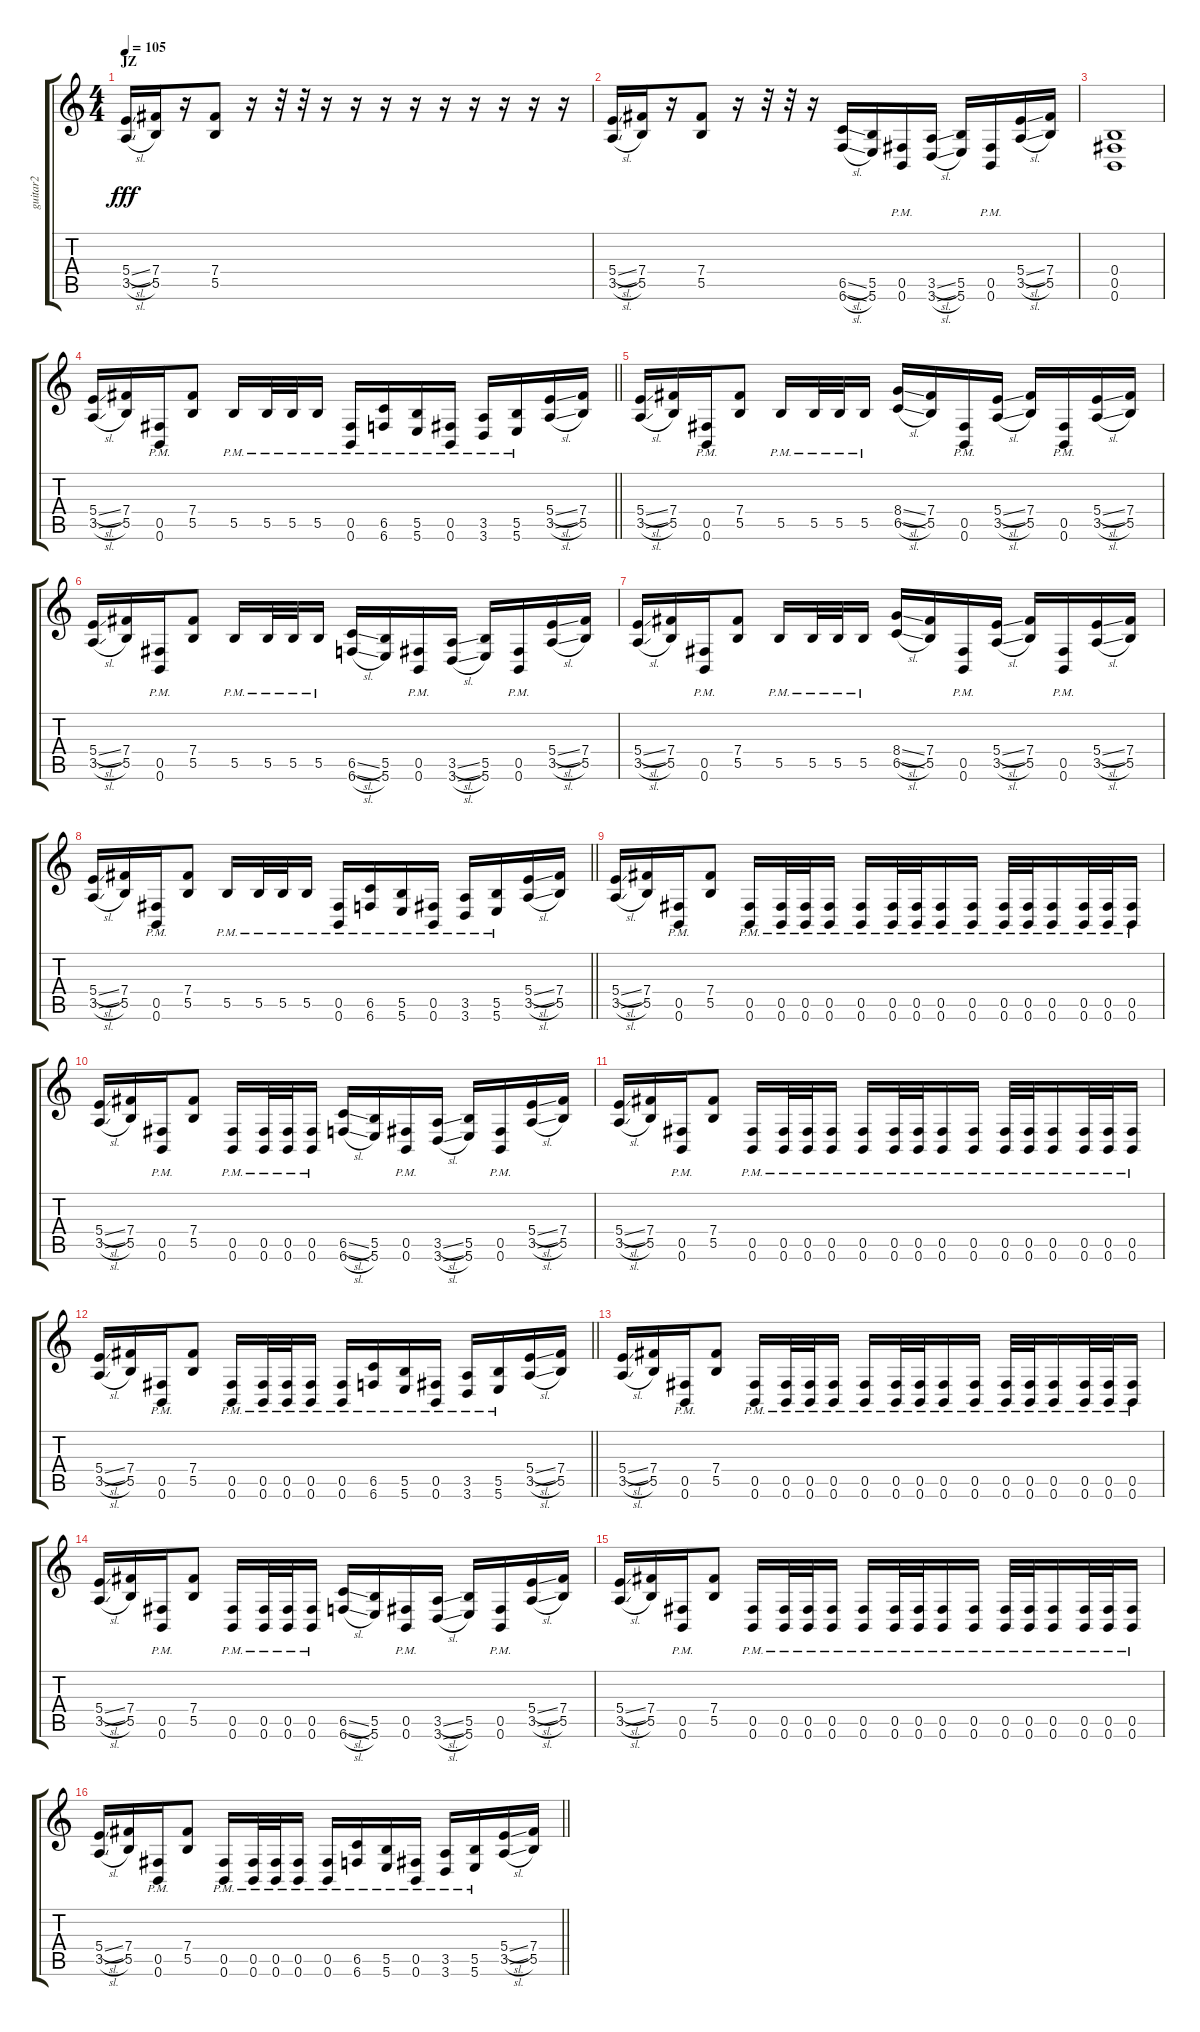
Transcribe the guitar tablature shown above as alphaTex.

\track ("guitar2" "guitar2") {instrument distortionguitar}
\staff {score tabs}
\tuning (Db4 Ab3 E3 B2 Gb2 B1) {hide}
\ts (4 4)
\section ("" "JZ")
\tempo 105
\clef g2
\ks c
(5.4{sl} 3.5{sl}).16{dy fff} (7.4 5.5).16 r.16 (7.4 5.5).8 r.16 r.32 r.32 r.16 r.16 r.16 r.16 r.16 r.16 r.16 r.16 r.16 |
(5.4{sl} 3.5{sl}).16 (7.4 5.5).16 r.16 (7.4 5.5).8 r.16 r.32 r.32 r.16 (6.5{sl} 6.6{sl}).16 (5.5 5.6).16 (0.5{pm} 0.6{pm}).16 (3.5{sl} 3.6{sl}).16 (5.5 5.6).16 (0.5{pm} 0.6{pm}).16 (5.4{sl} 3.5{sl}).16 (7.4 5.5).16 |
(0.4 0.5 0.6).1 |
\barLineRight lightlight
(5.4{sl} 3.5{sl}).16 (7.4 5.5).16 (0.5{pm} 0.6{pm}).16 (7.4 5.5).8 5.5{pm}.16 5.5{pm}.32 5.5{pm}.32 5.5{pm}.16 (0.5{pm} 0.6{pm}).16 (6.5{pm} 6.6{pm}).16 (5.5{pm} 5.6{pm}).16 (0.5{pm} 0.6{pm}).16 (3.5{pm} 3.6{pm}).16 (5.5{pm} 5.6{pm}).16 (5.4{sl} 3.5{sl}).16 (7.4 5.5).16 |
\section ("" "")
(5.4{sl} 3.5{sl}).16 (7.4 5.5).16 (0.5{pm} 0.6{pm}).16 (7.4 5.5).8 5.5{pm}.16 5.5{pm}.32 5.5{pm}.32 5.5{pm}.16 (8.4{sl} 6.5{sl}).16 (7.4 5.5).16 (0.5{pm} 0.6{pm}).16 (5.4{sl} 3.5{sl}).16 (7.4 5.5).16 (0.5{pm} 0.6{pm}).16 (5.4{sl} 3.5{sl}).16 (7.4 5.5).16 |
(5.4{sl} 3.5{sl}).16 (7.4 5.5).16 (0.5{pm} 0.6{pm}).16 (7.4 5.5).8 5.5{pm}.16 5.5{pm}.32 5.5{pm}.32 5.5{pm}.16 (6.5{sl} 6.6{sl}).16 (5.5 5.6).16 (0.5{pm} 0.6{pm}).16 (3.5{sl} 3.6{sl}).16 (5.5 5.6).16 (0.5{pm} 0.6{pm}).16 (5.4{sl} 3.5{sl}).16 (7.4 5.5).16 |
(5.4{sl} 3.5{sl}).16 (7.4 5.5).16 (0.5{pm} 0.6{pm}).16 (7.4 5.5).8 5.5{pm}.16 5.5{pm}.32 5.5{pm}.32 5.5{pm}.16 (8.4{sl} 6.5{sl}).16 (7.4 5.5).16 (0.5{pm} 0.6{pm}).16 (5.4{sl} 3.5{sl}).16 (7.4 5.5).16 (0.5{pm} 0.6{pm}).16 (5.4{sl} 3.5{sl}).16 (7.4 5.5).16 |
\barLineRight lightlight
(5.4{sl} 3.5{sl}).16 (7.4 5.5).16 (0.5{pm} 0.6{pm}).16 (7.4 5.5).8 5.5{pm}.16 5.5{pm}.32 5.5{pm}.32 5.5{pm}.16 (0.5{pm} 0.6{pm}).16 (6.5{pm} 6.6{pm}).16 (5.5{pm} 5.6{pm}).16 (0.5{pm} 0.6{pm}).16 (3.5{pm} 3.6{pm}).16 (5.5{pm} 5.6{pm}).16 (5.4{sl} 3.5{sl}).16 (7.4 5.5).16 |
\section ("" "")
(5.4{sl} 3.5{sl}).16 (7.4 5.5).16 (0.5{pm} 0.6{pm}).16 (7.4 5.5).8 (0.5{pm} 0.6{pm}).16 (0.5{pm} 0.6{pm}).32 (0.5{pm} 0.6{pm}).32 (0.5{pm} 0.6{pm}).16 (0.5{pm} 0.6{pm}).16 (0.5{pm} 0.6{pm}).32 (0.5{pm} 0.6{pm}).32 (0.5{pm} 0.6{pm}).16 (0.5{pm} 0.6{pm}).16 (0.5{pm} 0.6{pm}).32 (0.5{pm} 0.6{pm}).32 (0.5{pm} 0.6{pm}).16 (0.5{pm} 0.6{pm}).32 (0.5{pm} 0.6{pm}).32 (0.5{pm} 0.6{pm}).16 |
(5.4{sl} 3.5{sl}).16 (7.4 5.5).16 (0.5{pm} 0.6{pm}).16 (7.4 5.5).8 (0.5{pm} 0.6{pm}).16 (0.5{pm} 0.6{pm}).32 (0.5{pm} 0.6{pm}).32 (0.5{pm} 0.6{pm}).16 (6.5{sl} 6.6{sl}).16 (5.5 5.6).16 (0.5{pm} 0.6{pm}).16 (3.5{sl} 3.6{sl}).16 (5.5 5.6).16 (0.5{pm} 0.6{pm}).16 (5.4{sl} 3.5{sl}).16 (7.4 5.5).16 |
(5.4{sl} 3.5{sl}).16 (7.4 5.5).16 (0.5{pm} 0.6{pm}).16 (7.4 5.5).8 (0.5{pm} 0.6{pm}).16 (0.5{pm} 0.6{pm}).32 (0.5{pm} 0.6{pm}).32 (0.5{pm} 0.6{pm}).16 (0.5{pm} 0.6{pm}).16 (0.5{pm} 0.6{pm}).32 (0.5{pm} 0.6{pm}).32 (0.5{pm} 0.6{pm}).16 (0.5{pm} 0.6{pm}).16 (0.5{pm} 0.6{pm}).32 (0.5{pm} 0.6{pm}).32 (0.5{pm} 0.6{pm}).16 (0.5{pm} 0.6{pm}).32 (0.5{pm} 0.6{pm}).32 (0.5{pm} 0.6{pm}).16 |
\barLineRight lightlight
(5.4{sl} 3.5{sl}).16 (7.4 5.5).16 (0.5{pm} 0.6{pm}).16 (7.4 5.5).8 (0.5{pm} 0.6{pm}).16 (0.5{pm} 0.6{pm}).32 (0.5{pm} 0.6{pm}).32 (0.5{pm} 0.6{pm}).16 (0.5{pm} 0.6{pm}).16 (6.5{pm} 6.6{pm}).16 (5.5{pm} 5.6{pm}).16 (0.5{pm} 0.6{pm}).16 (3.5{pm} 3.6{pm}).16 (5.5{pm} 5.6{pm}).16 (5.4{sl} 3.5{sl}).16 (7.4 5.5).16 |
(5.4{sl} 3.5{sl}).16 (7.4 5.5).16 (0.5{pm} 0.6{pm}).16 (7.4 5.5).8 (0.5{pm} 0.6{pm}).16 (0.5{pm} 0.6{pm}).32 (0.5{pm} 0.6{pm}).32 (0.5{pm} 0.6{pm}).16 (0.5{pm} 0.6{pm}).16 (0.5{pm} 0.6{pm}).32 (0.5{pm} 0.6{pm}).32 (0.5{pm} 0.6{pm}).16 (0.5{pm} 0.6{pm}).16 (0.5{pm} 0.6{pm}).32 (0.5{pm} 0.6{pm}).32 (0.5{pm} 0.6{pm}).16 (0.5{pm} 0.6{pm}).32 (0.5{pm} 0.6{pm}).32 (0.5{pm} 0.6{pm}).16 |
(5.4{sl} 3.5{sl}).16 (7.4 5.5).16 (0.5{pm} 0.6{pm}).16 (7.4 5.5).8 (0.5{pm} 0.6{pm}).16 (0.5{pm} 0.6{pm}).32 (0.5{pm} 0.6{pm}).32 (0.5{pm} 0.6{pm}).16 (6.5{sl} 6.6{sl}).16 (5.5 5.6).16 (0.5{pm} 0.6{pm}).16 (3.5{sl} 3.6{sl}).16 (5.5 5.6).16 (0.5{pm} 0.6{pm}).16 (5.4{sl} 3.5{sl}).16 (7.4 5.5).16 |
(5.4{sl} 3.5{sl}).16 (7.4 5.5).16 (0.5{pm} 0.6{pm}).16 (7.4 5.5).8 (0.5{pm} 0.6{pm}).16 (0.5{pm} 0.6{pm}).32 (0.5{pm} 0.6{pm}).32 (0.5{pm} 0.6{pm}).16 (0.5{pm} 0.6{pm}).16 (0.5{pm} 0.6{pm}).32 (0.5{pm} 0.6{pm}).32 (0.5{pm} 0.6{pm}).16 (0.5{pm} 0.6{pm}).16 (0.5{pm} 0.6{pm}).32 (0.5{pm} 0.6{pm}).32 (0.5{pm} 0.6{pm}).16 (0.5{pm} 0.6{pm}).32 (0.5{pm} 0.6{pm}).32 (0.5{pm} 0.6{pm}).16 |
\barLineRight lightlight
(5.4{sl} 3.5{sl}).16 (7.4 5.5).16 (0.5{pm} 0.6{pm}).16 (7.4 5.5).8 (0.5{pm} 0.6{pm}).16 (0.5{pm} 0.6{pm}).32 (0.5{pm} 0.6{pm}).32 (0.5{pm} 0.6{pm}).16 (0.5{pm} 0.6{pm}).16 (6.5{pm} 6.6{pm}).16 (5.5{pm} 5.6{pm}).16 (0.5{pm} 0.6{pm}).16 (3.5{pm} 3.6{pm}).16 (5.5{pm} 5.6{pm}).16 (5.4{sl} 3.5{sl}).16 (7.4 5.5).16
